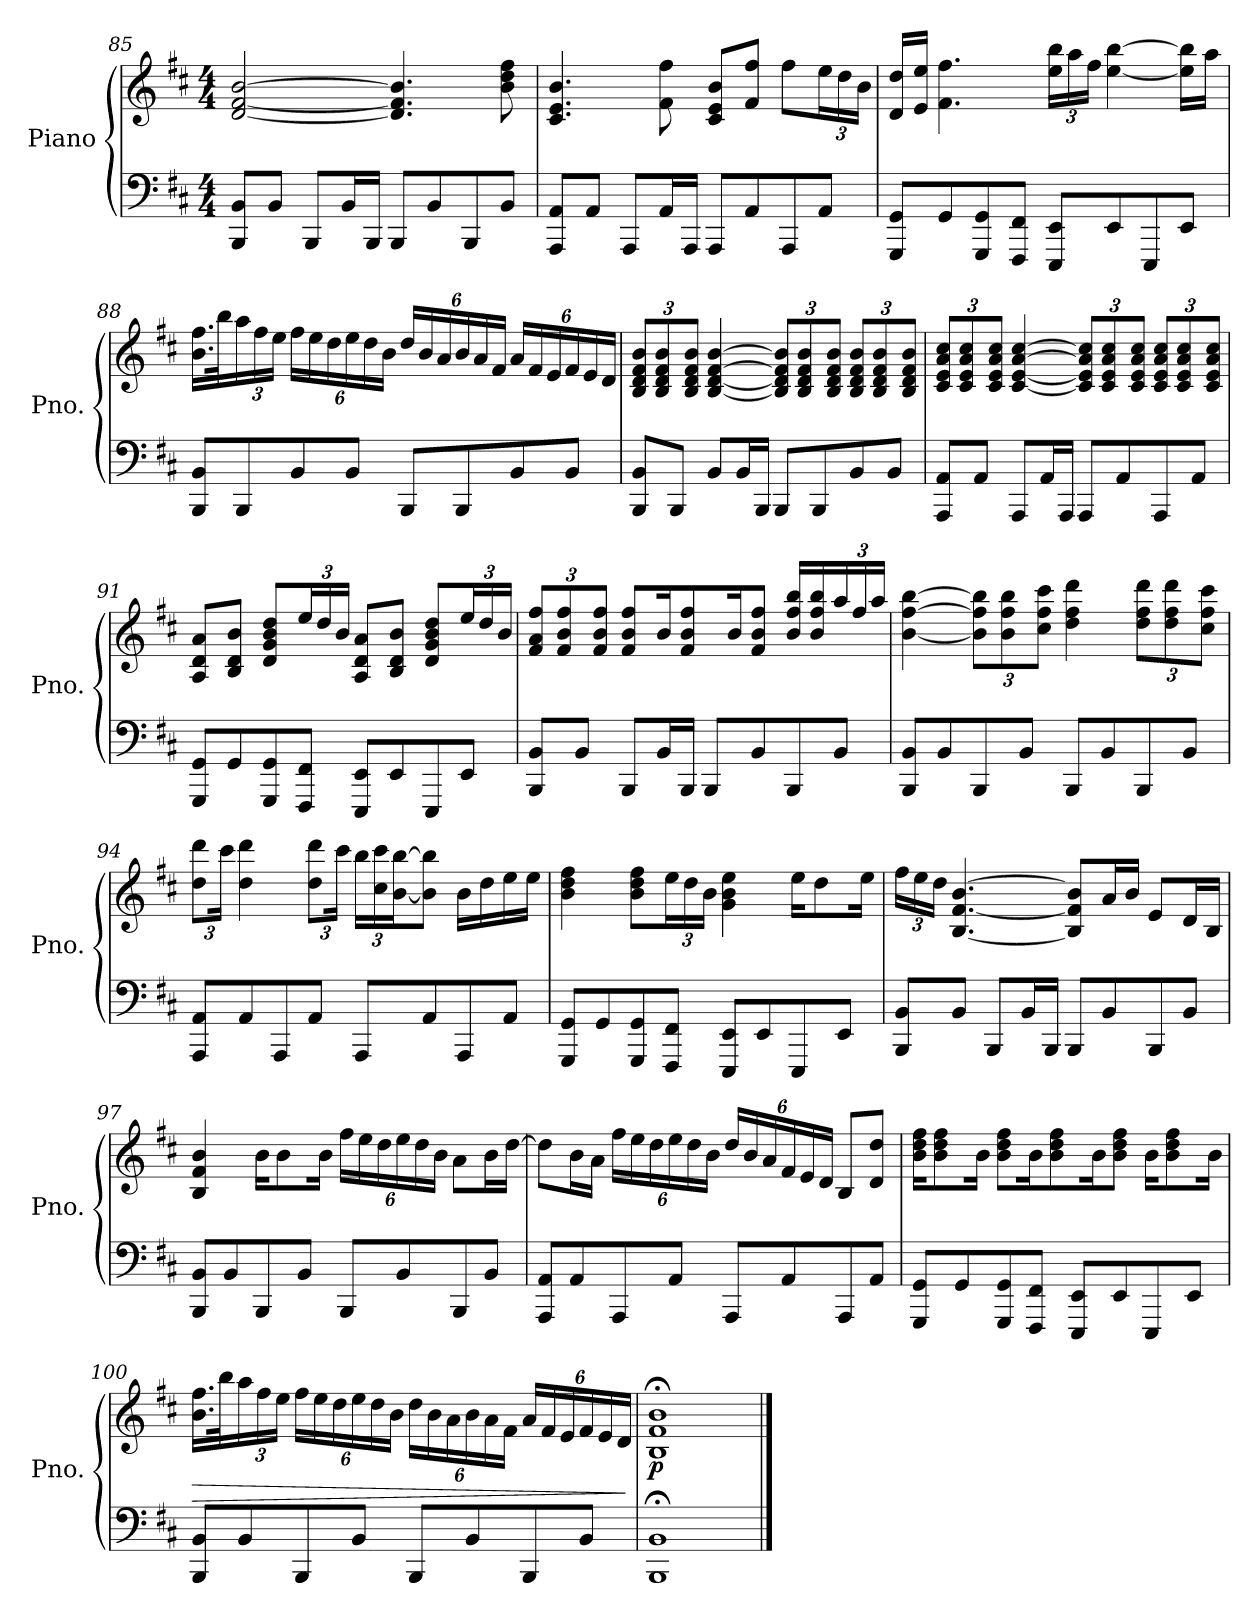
**kern	**kern	**dynam
*part1	*part1	*part1
*staff2	*staff1	*staff1/2
*I"Piano	*	*
*I'Pno.	*	*
*clefF4	*clefG2	*
*k[f#c#]	*k[f#c#]	*
*M4/4	*M4/4	*
=85	=85	=85
8BBB/ 8BB/L	[2d/ [2f#/ [2b/	.
8BB/J	.	.
8BBB/L	.	.
16BB/L	.	.
16BBB/JJ	.	.
8BBB/L	4.d/] 4.f#/] 4.b/]	.
8BB/	.	.
8BBB/	.	.
8BB/J	8b\ 8dd\ 8ff#\	.
=86	=86	=86
8AAA/ 8AA/L	4.c#/ 4.e/ 4.b/	.
8AA/J	.	.
8AAA/L	.	.
16AA/L	8f#\ 8ff#\	.
16AAA/JJ	.	.
8AAA/L	8c#/ 8e/ 8b/L	.
8AA/	8f#/ 8ff#/J	.
8AAA/	8ff#\L	.
*	*Xbrackettup	*
8AA/J	24ee\L	.
.	24dd\	.
.	24b\JJ	.
!!LO:LB:g=z
=87	=87	=87
8GGG/ 8GG/L	16d/ 16dd/LL	.
.	16e/ 16ee/JJ	.
8GG/	4.f#\ 4.ff#\	.
8GGG/ 8GG/	.	.
8FFF#/ 8FF#/J	.	.
8EEE/ 8EE/L	24ee\ 24bb\LL	.
.	24aa\	.
.	24ff#\JJ	.
8EE/	[4ee\ [4bb\	.
8EEE/	.	.
8EE/J	16ee\] 16bb\]LL	.
.	16aa\JJ	.
=88	=88	=88
8BBB/ 8BB/L	16.b\ 16.ff#\LL	.
.	32bb\K	.
8BBB/	24aa\	.
.	24ff#\	.
.	24ee\JJ	.
8BB/	24ff#\LL	.
.	24ee\	.
.	24dd\	.
8BB/J	24ee\	.
.	24dd\	.
.	24b\JJ	.
8BBB/L	24dd/LL	.
.	24b/	.
.	24a/	.
8BBB/	24b/	.
.	24a/	.
.	24f#/JJ	.
8BB/	24a/LL	.
.	24f#/	.
.	24e/	.
8BB/J	24f#/	.
.	24e/	.
.	24d/JJ	.
=89	=89	=89
8BBB/ 8BB/L	12B/ 12d/ 12f#/ 12b/L	.
.	12B/ 12d/ 12f#/ 12b/	.
8BBB/J	.	.
.	12B/ 12d/ 12f#/ 12b/J	.
8BB/L	[4B/ [4d/ [4f#/ [4b/	.
16BB/L	.	.
16BBB/JJ	.	.
8BBB/L	12B/] 12d/] 12f#/] 12b/]L	.
.	12B/ 12d/ 12f#/ 12b/	.
8BBB/	.	.
.	12B/ 12d/ 12f#/ 12b/J	.
8BB/	12B/ 12d/ 12f#/ 12b/L	.
.	12B/ 12d/ 12f#/ 12b/	.
8BB/J	.	.
.	12B/ 12d/ 12f#/ 12b/J	.
!!LO:LB:g=z
=90	=90	=90
8AAA/ 8AA/L	12c#/ 12e/ 12a/ 12cc#/L	.
.	12c#/ 12e/ 12a/ 12cc#/	.
8AA/J	.	.
.	12c#/ 12e/ 12a/ 12cc#/J	.
8AAA/L	[4c#/ [4e/ [4a/ [4cc#/	.
16AA/L	.	.
16AAA/JJ	.	.
8AAA/L	12c#/] 12e/] 12a/] 12cc#/]L	.
.	12c#/ 12e/ 12a/ 12cc#/	.
8AA/	.	.
.	12c#/ 12e/ 12a/ 12cc#/J	.
8AAA/	12c#/ 12e/ 12a/ 12cc#/L	.
.	12c#/ 12e/ 12a/ 12cc#/	.
8AA/J	.	.
.	12c#/ 12e/ 12a/ 12cc#/J	.
=91	=91	=91
8GGG/ 8GG/L	8A/ 8d/ 8a/L	.
8GG/	8B/ 8d/ 8b/J	.
8GGG/ 8GG/	8d/ 8g/ 8b/ 8dd/L	.
8FFF#/ 8FF#/J	24ee/L	.
.	24dd/	.
.	24b/JJ	.
8EEE/ 8EE/L	8A/ 8d/ 8a/L	.
8EE/	8B/ 8d/ 8b/J	.
8EEE/	8d/ 8g/ 8b/ 8dd/L	.
8EE/J	24ee/L	.
.	24dd/	.
.	24b/JJ	.
=92	=92	=92
8BBB/ 8BB/L	12f#/ 12a/ 12ff#/L	.
.	12f#/ 12b/ 12ff#/	.
8BB/J	.	.
.	12f#/ 12b/ 12ff#/J	.
8BBB/L	8f#/ 8b/ 8ff#/L	.
16BB/L	16b/K	.
16BBB/JJ	8f#/ 8b/ 8ff#/	.
8BBB/L	.	.
.	16b/K	.
8BB/	8f#/ 8b/ 8ff#/J	.
8BBB/	16b/ 16ff#/ 16bb/LL	.
.	16b/ 16ff#/ 16bb/	.
8BB/J	24aa/	.
.	24ff#/	.
.	24aa/JJ	.
!!LO:LB:g=z
=93	=93	=93
8BBB/ 8BB/L	[4b\ [4ff#\ [4bb\	.
8BB/	.	.
8BBB/	12b\] 12ff#\] 12bb\]L	.
.	12b\ 12ff#\ 12bb\	.
8BB/J	.	.
.	12cc#\ 12ff#\ 12ccc#\J	.
8BBB/L	4dd\ 4ff#\ 4ddd\	.
8BB/	.	.
8BBB/	12dd\ 12ff#\ 12ddd\L	.
.	12dd\ 12ff#\ 12ddd\	.
8BB/J	.	.
.	12cc#\ 12ff#\ 12ccc#\J	.
=94	=94	=94
8AAA/ 8AA/L	12dd\ 12ddd\L	.
.	24ccc#\Jk	.
8AA/	4dd\ 4ddd\	.
8AAA/	.	.
8AA/J	12dd\ 12ddd\L	.
.	24ccc#\Jk	.
8AAA/L	24bb\LL	.
.	24cc#\ 24ccc#\	.
.	[24b\ [24bb\J	.
8AA/	8b\] 8bb\]J	.
8AAA/	16b\LL	.
.	16dd\	.
8AA/J	16ee\	.
.	16ee\JJ	.
=95	=95	=95
8GGG/ 8GG/L	4b\ 4dd\ 4ff#\	.
8GG/	.	.
8GGG/ 8GG/	8b\ 8dd\ 8ff#\L	.
8FFF#/ 8FF#/J	24ee\L	.
.	24dd\	.
.	24b\JJ	.
8EEE/ 8EE/L	4g\ 4b\ 4ee\	.
8EE/	.	.
8EEE/	16ee\KL	.
.	8dd\	.
8EE/J	.	.
.	16ee\Jk	.
!!LO:LB:g=z
=96	=96	=96
8BBB/ 8BB/L	24ff#\LL	.
.	24ee\	.
.	24dd\JJ	.
8BB/J	[4.B/ [4.f#/ [4.b/	.
8BBB/L	.	.
16BB/L	.	.
16BBB/JJ	.	.
8BBB/L	8B/] 8f#/] 8b/]L	.
8BB/	16a/L	.
.	16b/JJ	.
8BBB/	8e/L	.
8BB/J	16d/L	.
.	16B/JJ	.
=97	=97	=97
8BBB/ 8BB/L	4B/ 4f#/ 4b/	.
8BB/	.	.
8BBB/	16b\KL	.
.	8b\	.
8BB/J	.	.
.	16b\Jk	.
8BBB/L	24ff#\LL	.
.	24ee\	.
.	24dd\	.
8BB/	24ee\	.
.	24dd\	.
.	24b\JJ	.
8BBB/	8a\L	.
8BB/J	16b\L	.
.	[16dd\JJ	.
=98	=98	=98
8AAA/ 8AA/L	8dd\L]	.
8AA/	16b\L	.
.	16a\JJ	.
8AAA/	24ff#\LL	.
.	24ee\	.
.	24dd\	.
8AA/J	24ee\	.
.	24dd\	.
.	24b\JJ	.
8AAA/L	24dd/LL	.
.	24b/	.
.	24a/	.
8AA/	24f#/	.
.	24e/	.
.	24d/JJ	.
8AAA/	8B/L	.
8AA/J	8d/ 8dd/J	.
!!LO:LB:g=z
=99	=99	=99
8GGG/ 8GG/L	16b\ 16dd\ 16ff#\KL	.
.	8b\ 8dd\ 8ff#\	.
8GG/	.	.
.	16b\Jk	.
8GGG/ 8GG/	8b\ 8dd\ 8ff#\L	.
8FFF#/ 8FF#/J	16b\K	.
.	8b\ 8dd\ 8ff#\	.
8EEE/ 8EE/L	.	.
.	16b\K	.
8EE/	8b\ 8dd\ 8ff#\J	.
8EEE/	16b\KL	.
.	8b\ 8dd\ 8ff#\	.
8EE/J	.	.
.	16b\Jk	.
=100	=100	=100
!	!	!LO:HP:b
8BBB/ 8BB/L	16.b\ 16.ff#\LL	>
.	32bb\K	.
8BB/	24aa\	.
.	24ff#\	.
.	24ee\JJ	.
8BBB/	24ff#\LL	.
.	24ee\	.
.	24dd\	.
8BB/J	24ee\	.
.	24dd\	.
.	24b\JJ	.
8BBB/L	24dd\LL	.
.	24b\	.
.	24a\	.
8BB/	24b\	.
.	24a\	.
.	24f#\JJ	.
8BBB/	24a/LL	.
.	24f#/	.
.	24e/	.
8BB/J	24f#/	.
.	24e/	.
.	24d/JJ	.
.	.	]
=101	=101	=101
!	!	!LO:DY:b
1BBB;< 1BB;<	1B;< 1f#;< 1b;<	p
==	==	==
*-	*-	*-
